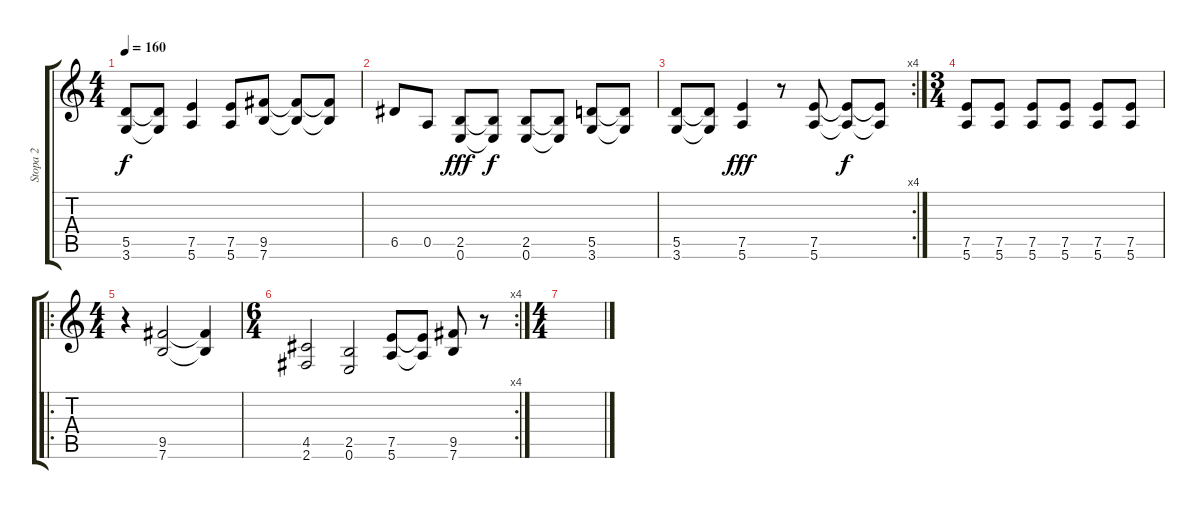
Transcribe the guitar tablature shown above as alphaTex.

\track ("Stopa 2" "Stopa 2") {instrument distortionguitar}
\staff {score tabs}
\tuning (E4 B3 G3 D3 A2 E2) {hide}
\ts (4 4)
\tempo 160
\clef g2
\ks c
(5.5 3.6).8{dy f} (5.5{t} 3.6{t}).8 (7.5 5.6).4 (7.5 5.6).8 (9.5 7.6).8 (9.5{t} 7.6{t}).8 (9.5{t} 7.6{t}).8 |
6.5.8 0.5.8 (2.5 0.6).8{dy fff} (2.5{t} 0.6{t}).8{dy f} (2.5 0.6).8 (2.5{t} 0.6{t}).8 (5.5 3.6).8 (5.5{t} 3.6{t}).8 |
\rc 4
(5.5 3.6).8 (5.5{t} 3.6{t}).8 (7.5 5.6).4{dy fff} r.8 (7.5 5.6).8 (7.5{t} 5.6{t}).8{dy f} (7.5{t} 5.6{t}).8 |
\ts (3 4)
(7.5 5.6).8 (7.5 5.6).8 (7.5 5.6).8 (7.5 5.6).8 (7.5 5.6).8 (7.5 5.6).8 |
\ro
\ts (4 4)
r.4 (9.5 7.6).2 (9.5{t} 7.6{t}).4 |
\rc 4
\ts (6 4)
(4.5 2.6).2 (2.5 0.6).2 (7.5 5.6).8 (7.5{t} 5.6{t}).8 (9.5 7.6).8 r.8 |
\ts (4 4)
